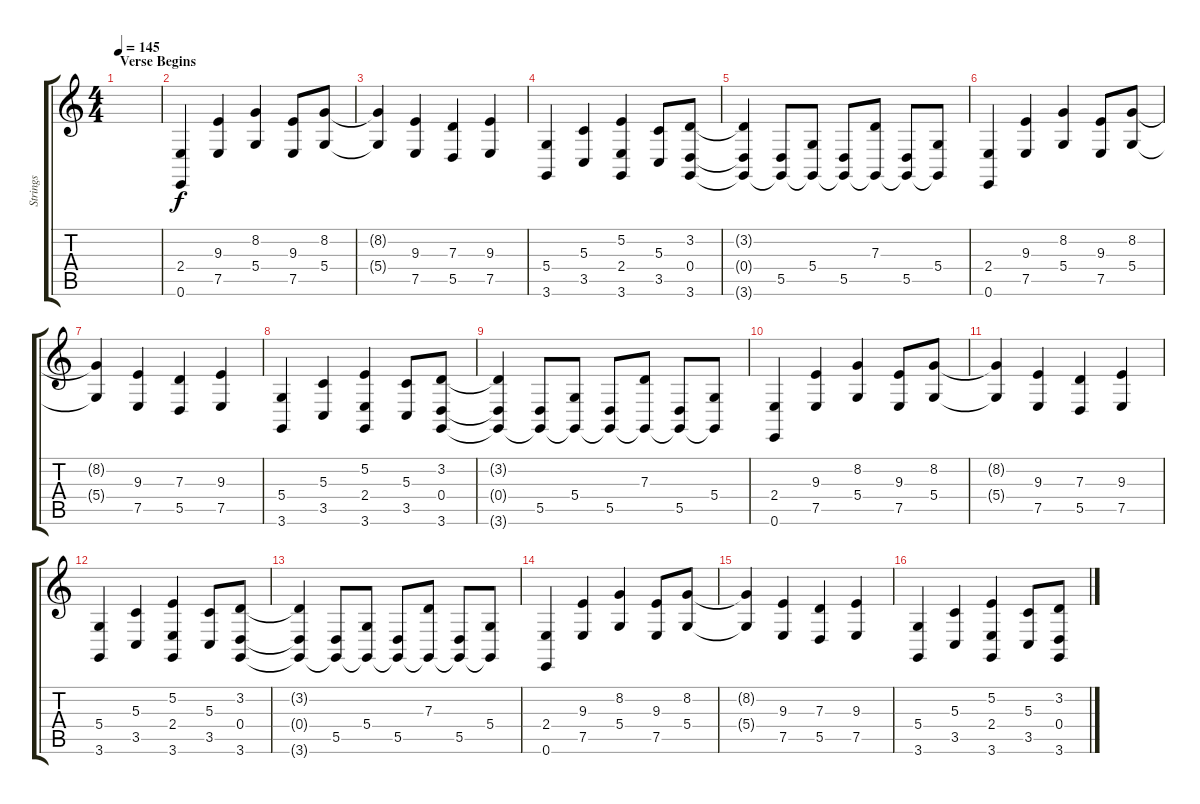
\track ("Strings" "Strings") {instrument stringensemble1}
\staff {score tabs}
\tuning (E4 B3 G3 D3 A2 E2) {hide}
\ts (4 4)
\section ("" "Verse Begins")
\tempo 145
\clef g2
\ks c
|
(2.4 0.6).4 (9.3 7.5).4 (8.2 5.4).4 (9.3 7.5).8 (8.2 5.4).8 |
(8.2{t} 5.4{t}).4 (9.3 7.5).4 (7.3 5.5).4 (9.3 7.5).4 |
(5.4 3.6).4 (5.3 3.5).4 (5.2 2.4 3.6).4 (5.3 3.5).8 (3.2 0.4 3.6).8 |
(3.2{t} 0.4{t} 3.6{t}).4 (5.5 3.6{t}).8 (5.4 3.6{t}).8 (5.5 3.6{t}).8 (7.3 3.6{t}).8 (5.5 3.6{t}).8 (5.4 3.6{t}).8 |
(2.4 0.6).4 (9.3 7.5).4 (8.2 5.4).4 (9.3 7.5).8 (8.2 5.4).8 |
(8.2{t} 5.4{t}).4 (9.3 7.5).4 (7.3 5.5).4 (9.3 7.5).4 |
(5.4 3.6).4 (5.3 3.5).4 (5.2 2.4 3.6).4 (5.3 3.5).8 (3.2 0.4 3.6).8 |
(3.2{t} 0.4{t} 3.6{t}).4 (5.5 3.6{t}).8 (5.4 3.6{t}).8 (5.5 3.6{t}).8 (7.3 3.6{t}).8 (5.5 3.6{t}).8 (5.4 3.6{t}).8 |
(2.4 0.6).4 (9.3 7.5).4 (8.2 5.4).4 (9.3 7.5).8 (8.2 5.4).8 |
(8.2{t} 5.4{t}).4 (9.3 7.5).4 (7.3 5.5).4 (9.3 7.5).4 |
(5.4 3.6).4 (5.3 3.5).4 (5.2 2.4 3.6).4 (5.3 3.5).8 (3.2 0.4 3.6).8 |
(3.2{t} 0.4{t} 3.6{t}).4 (5.5 3.6{t}).8 (5.4 3.6{t}).8 (5.5 3.6{t}).8 (7.3 3.6{t}).8 (5.5 3.6{t}).8 (5.4 3.6{t}).8 |
(2.4 0.6).4 (9.3 7.5).4 (8.2 5.4).4 (9.3 7.5).8 (8.2 5.4).8 |
(8.2{t} 5.4{t}).4 (9.3 7.5).4 (7.3 5.5).4 (9.3 7.5).4 |
(5.4 3.6).4 (5.3 3.5).4 (5.2 2.4 3.6).4 (5.3 3.5).8 (3.2 0.4 3.6).8
